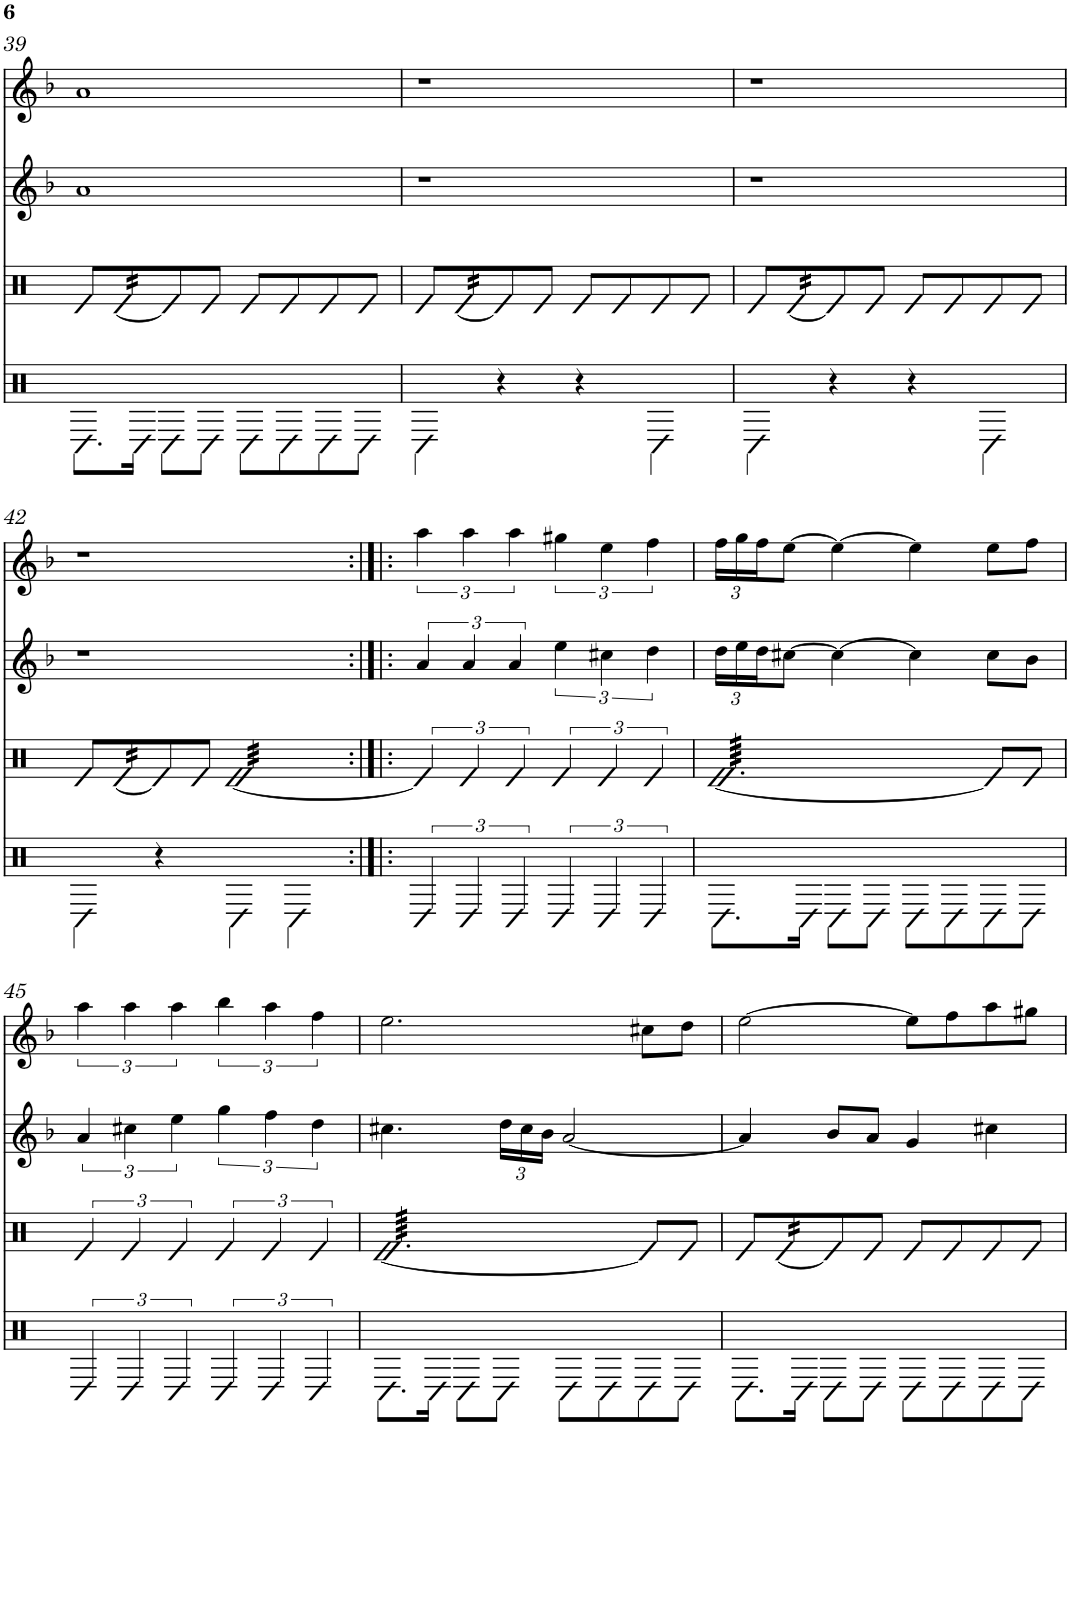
**kern	**kern	**kern	**kern
*part4	*part3	*part2	*part1
*staff4	*staff3	*staff2	*staff1
*I"Timbal	*I"Caixa	*I"Gralla 2	*I"Gralla 1
!!LO:PB:g=z
*clefX	*clefX	*clefG2	*clefG2
*	*Trd14c24	*	*Trd8c14
*k[]	*k[]	*k[b-]	*k[b-]
*M4/4	*M4/4	*M4/4	*M4/4
*met(c)	*met(c)	*met(c)	*met(c)
=39	=39	=39	=39
8.C\L	8e/L	1a	1a
*	*tremolo	*	*
.	[32e/	.	.
.	32e/	.	.
16C\Jk	32e/	.	.
.	32e/	.	.
*	*Xtremolo	*	*
8C\L	8e/]	.	.
8C\J	8e/J	.	.
8C\L	8e/L	.	.
8C\	8e/	.	.
8C\	8e/	.	.
8C\J	8e/J	.	.
=40	=40	=40	=40
4C\	8e/L	1r	1r
*	*tremolo	*	*
.	[32e/	.	.
.	32e/	.	.
.	32e/	.	.
.	32e/	.	.
*	*Xtremolo	*	*
4r	8e/]	.	.
.	8e/J	.	.
4r	8e/L	.	.
.	8e/	.	.
4C\	8e/	.	.
.	8e/J	.	.
=41	=41	=41	=41
4C\	8e/L	1r	1r
*	*tremolo	*	*
.	[32e/	.	.
.	32e/	.	.
.	32e/	.	.
.	32e/	.	.
*	*Xtremolo	*	*
4r	8e/]	.	.
.	8e/J	.	.
4r	8e/L	.	.
.	8e/	.	.
4C\	8e/	.	.
.	8e/J	.	.
!!LO:LB:g=z
=42	=42	=42	=42
4C\	8e/L	1r	1r
*	*tremolo	*	*
.	[32e/	.	.
.	32e/	.	.
.	32e/	.	.
.	32e/	.	.
*	*Xtremolo	*	*
4r	8e/]	.	.
.	8e/J	.	.
*	*tremolo	*	*
4C\	[32e/LLL	.	.
.	32e/	.	.
.	32e/	.	.
.	32e/	.	.
.	32e/	.	.
.	32e/	.	.
.	32e/	.	.
.	32e/	.	.
4C\	32e/	.	.
.	32e/	.	.
.	32e/	.	.
.	32e/	.	.
.	32e/	.	.
.	32e/	.	.
.	32e/	.	.
.	32e/JJJ	.	.
*	*Xtremolo	*	*
=43:|!|:	=43:|!|:	=43:|!|:	=43:|!|:
6C/	6e/]	6a/	6aa\
6C/	6e/	6a/	6aa\
6C/	6e/	6a/	6aa\
6C/	6e/	6ee\	6gg#X\
6C/	6e/	6cc#X\	6ee\
6C/	6e/	6dd\	6ff\
=44	=44	=44	=44
*	*	*Xbrackettup	*Xbrackettup
*	*tremolo	*	*
8.C\L	[64e/LLLL	24dd\LL	24ff\LL
.	64e/	.	.
.	64e/	.	.
.	.	24ee\	24gg\
.	64e/	.	.
.	64e/	.	.
.	64e/	.	.
.	.	24dd\J	24ff\J
.	64e/	.	.
.	64e/	.	.
.	64e/	[8cc#X\J	[8ee\J
.	64e/	.	.
.	64e/	.	.
.	64e/	.	.
16C\Jk	64e/	.	.
.	64e/	.	.
.	64e/	.	.
.	64e/	.	.
8C\L	64e/	4cc#\_	4ee\_
.	64e/	.	.
.	64e/	.	.
.	64e/	.	.
.	64e/	.	.
.	64e/	.	.
.	64e/	.	.
.	64e/	.	.
8C\J	64e/	.	.
.	64e/	.	.
.	64e/	.	.
.	64e/	.	.
.	64e/	.	.
.	64e/	.	.
.	64e/	.	.
.	64e/	.	.
8C\L	64e/	4cc#\]	4ee\]
.	64e/	.	.
.	64e/	.	.
.	64e/	.	.
.	64e/	.	.
.	64e/	.	.
.	64e/	.	.
.	64e/	.	.
8C\	64e/	.	.
.	64e/	.	.
.	64e/	.	.
.	64e/	.	.
.	64e/	.	.
.	64e/	.	.
.	64e/	.	.
.	64e/JJJJ	.	.
*	*Xtremolo	*	*
8C\	8e/L]	8cc#\L	8ee\L
8C\J	8e/J	8b-\J	8ff\J
!!LO:LB:g=z
=45	=45	=45	=45
*	*	*brackettup	*brackettup
6C/	6e/	6a/	6aa\
6C/	6e/	6cc#X\	6aa\
6C/	6e/	6ee\	6aa\
6C/	6e/	6gg\	6bb-\
6C/	6e/	6ff\	6aa\
6C/	6e/	6dd\	6ff\
=46	=46	=46	=46
*	*tremolo	*	*
8.C\L	[64e/LLLL	4.cc#X\	2.ee\
.	64e/	.	.
.	64e/	.	.
.	64e/	.	.
.	64e/	.	.
.	64e/	.	.
.	64e/	.	.
.	64e/	.	.
.	64e/	.	.
.	64e/	.	.
.	64e/	.	.
.	64e/	.	.
16C\Jk	64e/	.	.
.	64e/	.	.
.	64e/	.	.
.	64e/	.	.
8C\L	64e/	.	.
.	64e/	.	.
.	64e/	.	.
.	64e/	.	.
.	64e/	.	.
.	64e/	.	.
.	64e/	.	.
.	64e/	.	.
*	*	*Xbrackettup	*
8C\J	64e/	24dd\LL	.
.	64e/	.	.
.	64e/	.	.
.	.	24cc#\	.
.	64e/	.	.
.	64e/	.	.
.	64e/	.	.
.	.	24b-\JJ	.
.	64e/	.	.
.	64e/	.	.
8C\L	64e/	[2a/	.
.	64e/	.	.
.	64e/	.	.
.	64e/	.	.
.	64e/	.	.
.	64e/	.	.
.	64e/	.	.
.	64e/	.	.
8C\	64e/	.	.
.	64e/	.	.
.	64e/	.	.
.	64e/	.	.
.	64e/	.	.
.	64e/	.	.
.	64e/	.	.
.	64e/JJJJ	.	.
*	*Xtremolo	*	*
8C\	8e/L]	.	8cc#X\L
8C\J	8e/J	.	8dd\J
=47	=47	=47	=47
8.C\L	8e/L	4a/]	[2ee\
*	*tremolo	*	*
.	[32e/	.	.
.	32e/	.	.
16C\Jk	32e/	.	.
.	32e/	.	.
*	*Xtremolo	*	*
8C\L	8e/]	8b-/L	.
8C\J	8e/J	8a/J	.
8C\L	8e/L	4g/	8ee\L]
8C\	8e/	.	8ff\
8C\	8e/	4cc#X\	8aa\
8C\J	8e/J	.	8gg#X\J
=	=	=	=
*-	*-	*-	*-
